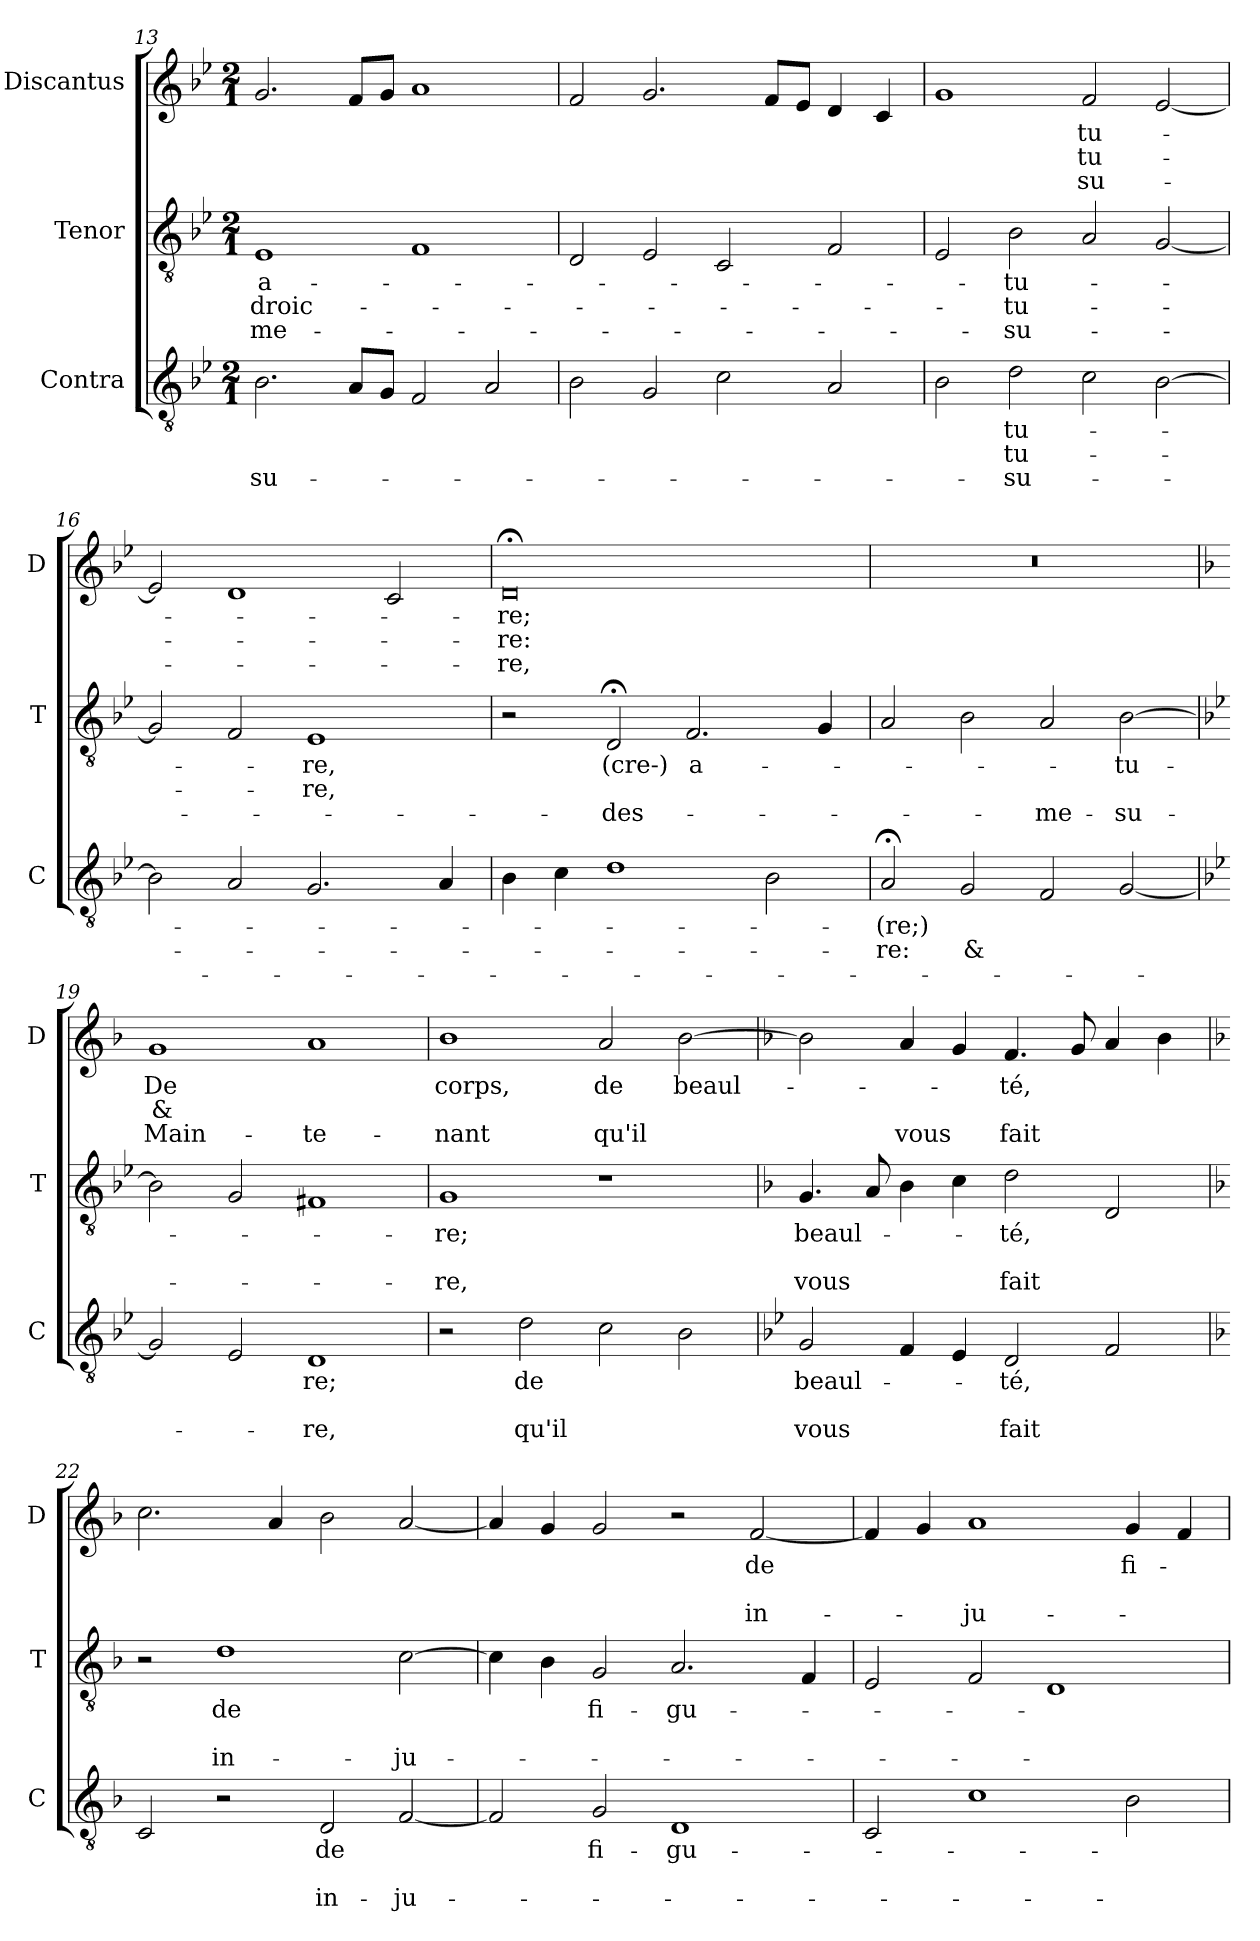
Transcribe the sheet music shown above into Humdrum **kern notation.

**kern	**text	**text	**text	**kern	**text	**text	**text	**kern	**text	**text	**text
*part3	*part3	*part3	*part3	*part2	*part2	*part2	*part2	*part1	*part1	*part1	*part1
*staff3	*staff3	*staff3	*staff3	*staff2	*staff2	*staff2	*staff2	*staff1	*staff1	*staff1	*staff1
*I"Contra	*	*	*	*I"Tenor	*	*	*	*I"Discantus	*	*	*
*I'C	*	*	*	*I'T	*	*	*	*I'D	*	*	*
*clefGv2	*	*	*	*clefGv2	*	*	*	*clefG2	*	*	*
*k[b-e-]	*	*	*	*k[b-e-]	*	*	*	*k[b-e-]	*	*	*
*M2/1	*	*	*	*M2/1	*	*	*	*M2/1	*	*	*
=13	=13	=13	=13	=13	=13	=13	=13	=13	=13	=13	=13
2.B-\	.	.	-su-	1E-	-a-	droic-	-me-	2.g/	.	.	.
8A/L	.	.	.	.	.	.	.	8f/L	.	.	.
8G/J	.	.	.	.	.	.	.	8g/J	.	.	.
2F/	.	.	.	1F	.	.	.	1a	.	.	.
2A/	.	.	.	.	.	.	.	.	.	.	.
=14	=14	=14	=14	=14	=14	=14	=14	=14	=14	=14	=14
2B-\	.	.	.	2D/	.	.	.	2f/	.	.	.
2G/	.	.	.	2E-/	.	.	.	2.g/	.	.	.
2c\	.	.	.	2C/	.	.	.	.	.	.	.
.	.	.	.	.	.	.	.	8f/L	.	.	.
.	.	.	.	.	.	.	.	8e-/J	.	.	.
2A/	.	.	.	2F/	.	.	.	4d/	.	.	.
.	.	.	.	.	.	.	.	4c/	.	.	.
=15	=15	=15	=15	=15	=15	=15	=15	=15	=15	=15	=15
2B-\	.	.	.	2E-/	.	.	.	1g	.	.	.
2d\	-tu-	-tu-	-su-	2B-\	-tu-	-tu-	-su-	.	.	.	.
2c\	.	.	.	2A/	.	.	.	2f/	-tu-	-tu-	-su-
[2B-\	.	.	.	[2G/	.	.	.	[2e-/	.	.	.
=16	=16	=16	=16	=16	=16	=16	=16	=16	=16	=16	=16
2B-\]	.	.	.	2G/]	.	.	.	2e-/]	.	.	.
2A/	.	.	.	2F/	.	.	.	1d	.	.	.
2.G/	.	.	.	1E-	-re,	-re,	.	.	.	.	.
.	.	.	.	.	.	.	.	2c/	.	.	.
4A/	.	.	.	.	.	.	.	.	.	.	.
=17	=17	=17	=17	=17	=17	=17	=17	=17	=17	=17	=17
4B-\	.	.	.	2r	.	.	.	0d;<	-re;	-re:	-re,
4c\	.	.	.	.	.	.	.	.	.	.	.
1d	.	.	.	2D;</	-(cre-)	.	des-	.	.	.	.
.	.	.	.	2.F/	-a-	.	.	.	.	.	.
2B-\	.	.	.	.	.	.	.	.	.	.	.
.	.	.	.	4G/	.	.	.	.	.	.	.
=18	=18	=18	=18	=18	=18	=18	=18	=18	=18	=18	=18
2A;</	-(re;)	-re:	.	2A/	.	.	.	0r	.	.	.
2G/	.	&	.	2B-\	.	.	.	.	.	.	.
2F/	.	.	.	2A/	.	.	-me-	.	.	.	.
[2G/	.	.	.	[2B-\	-tu-	.	-su-	.	.	.	.
=19	=19	=19	=19	=19	=19	=19	=19	=19	=19	=19	=19
*	*	*	*	*	*	*	*	*k[b-]	*	*	*
2G/]	.	.	.	2B-\]	.	.	.	1g	De	&	Main-
2E-/	.	.	.	2G/	.	.	.	.	.	.	.
1D	re;	.	-re,	1F#X	.	.	.	1a	.	.	-te-
=20	=20	=20	=20	=20	=20	=20	=20	=20	=20	=20	=20
2r	.	.	.	1G	re;	.	-re,	1b-	corps,	.	-nant
2d\	de	.	qu'il	.	.	.	.	.	.	.	.
2c\	.	.	.	1r	.	.	.	2a/	de	.	qu'il
2B-\	.	.	.	.	.	.	.	[2b-\	beaul-	.	.
=21	=21	=21	=21	=21	=21	=21	=21	=21	=21	=21	=21
*	*	*	*	*k[b-]	*	*	*	*	*	*	*
2G/	beaul-	.	vous	4.G/	beaul-	.	vous	2b-\]	.	.	.
.	.	.	.	8A/	.	.	.	.	.	.	.
4F/	.	.	.	4B-\	.	.	.	4a/	.	.	vous
4E-/	.	.	.	4c\	.	.	.	4g/	.	.	.
2D/	-té,	.	fait	2d\	-té,	.	fait	4.f/	-té,	.	fait
.	.	.	.	.	.	.	.	8g/	.	.	.
2F/	.	.	.	2D/	.	.	.	4a/	.	.	.
.	.	.	.	.	.	.	.	4b-\	.	.	.
=22	=22	=22	=22	=22	=22	=22	=22	=22	=22	=22	=22
*k[b-]	*	*	*	*	*	*	*	*	*	*	*
2C/	.	.	.	2r	.	.	.	2.cc\	.	.	.
2r	.	.	.	1d	de	.	in-	.	.	.	.
.	.	.	.	.	.	.	.	4a/	.	.	.
2D/	de	.	in-	.	.	.	.	2b-\	.	.	.
[2F/	.	.	-ju-	[2c\	.	.	-ju-	[2a/	.	.	.
=23	=23	=23	=23	=23	=23	=23	=23	=23	=23	=23	=23
2F/]	.	.	.	4c\]	.	.	.	4a/]	.	.	.
.	.	.	.	4B-\	.	.	.	4g/	.	.	.
2G/	fi-	.	.	2G/	fi-	.	.	2g/	.	.	.
1D	-gu-	.	.	2.A/	-gu-	.	.	2r	.	.	.
.	.	.	.	.	.	.	.	[2f/	de	.	in-
.	.	.	.	4F/	.	.	.	.	.	.	.
=24	=24	=24	=24	=24	=24	=24	=24	=24	=24	=24	=24
2C/	.	.	.	2E/	.	.	.	4f/]	.	.	.
.	.	.	.	.	.	.	.	4g/	.	.	.
1c	.	.	.	2F/	.	.	.	1a	.	.	-ju-
.	.	.	.	1D	.	.	.	.	.	.	.
2B-\	.	.	.	.	.	.	.	4g/	fi-	.	.
.	.	.	.	.	.	.	.	4f/	.	.	.
=	=	=	=	=	=	=	=	=	=	=	=
*-	*-	*-	*-	*-	*-	*-	*-	*-	*-	*-	*-
